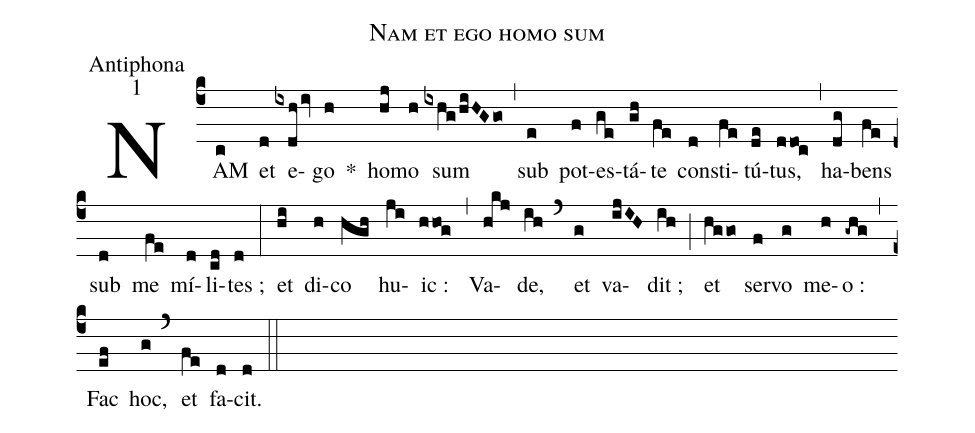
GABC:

name:Nam et ego homo sum;
office-part:Antiphona;
mode:1;
%%
(c4)NAM(c) et(d) e(ixdh/iv)go(h) *() ho(hj)mo(h) sum(ixhg/hiHGgo) (,) sub(e) pot(f)es(ge)tá(gh)te(fe) con(d)sti(fe)tú(de)tus,(ddoc) (,) ha(dg)bens(fe) sub(d) me(fe) mí(d)li(cd)tes ;(d) (:) et(hi) di(h)co(hgh) hu(ji)ic : (hhog) (,) Va(hkj)de,(ih) (`) et(g) va(ijIH)dit ;(ih) (;) et(hggo) ser(f)vo(g) me(h)o :(-ghg) (,) Fac(ef) hoc,(g) (`) et(fe) fa(d)cit.(d) (::)
